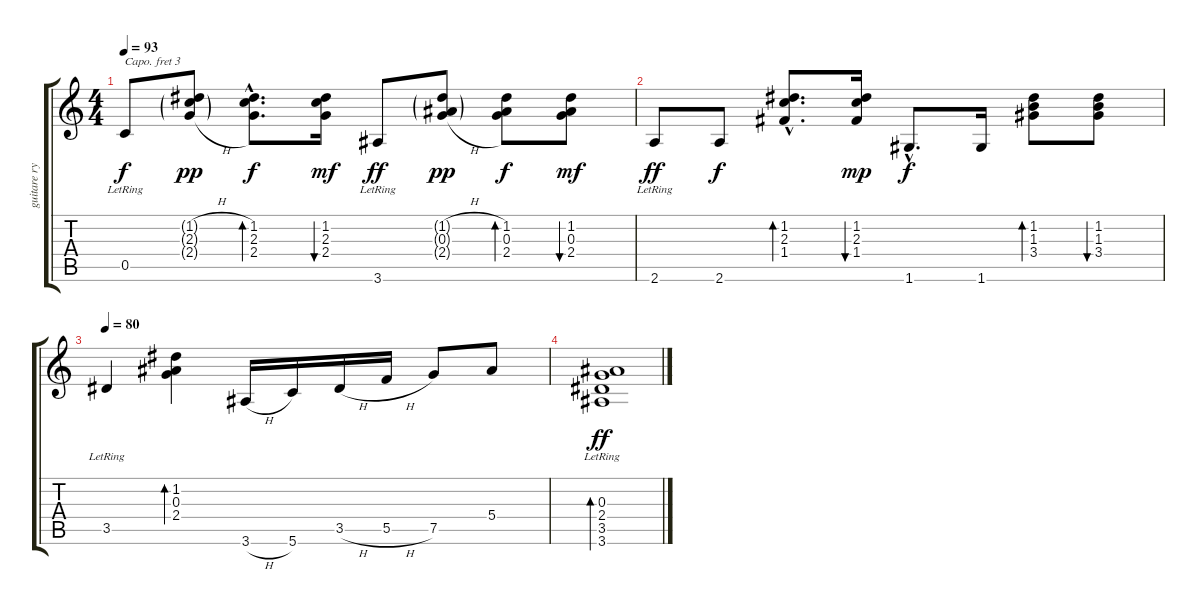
\track ("guitare rythmique" "guitare ry") {instrument acousticguitarsteel}
\staff {score tabs}
\capo 3
\tuning (E4 B3 G3 D3 A2 E2) {hide}
\ts (4 4)
\tempo 93
\clef g2
\ks c
0.5{lr}.8{dy f} (1.2{h g} 2.3{h g} 2.4{h g}).8{dy pp} (1.2{hac} 2.3{hac} 2.4{hac}).8{d bd 30 dy f} (1.2 2.3 2.4).16{bu 30 dy mf} 3.6{lr}.8{dy ff} (1.2{h g} 0.3{h g} 2.4{h g}).8{dy pp} (1.2 0.3 2.4).8{bd 30 dy f} (1.2 0.3 2.4).8{bu 30 dy mf} |
2.6{lr}.8{dy ff} 2.6.8{dy f} (1.2{hac} 2.3{hac} 1.4{hac}).8{d bd 30} (1.2 2.3 1.4).16{bu 30 dy mp} 1.6{hac}.8{d dy f} 1.6.16 (1.2 1.3 3.4).8{bd 30} (1.2 1.3 3.4).8{bu 30} |
\tempo 80
3.5{lr}.4 (1.2 0.3 2.4).4{bd 120} 3.6{h}.16 5.6.16 3.5{h}.16 5.5{h}.16 7.5.8 5.4.8 |
(0.3{lr} 2.4{lr} 3.5{lr} 3.6{lr}).1{bd 480 dy ff}
